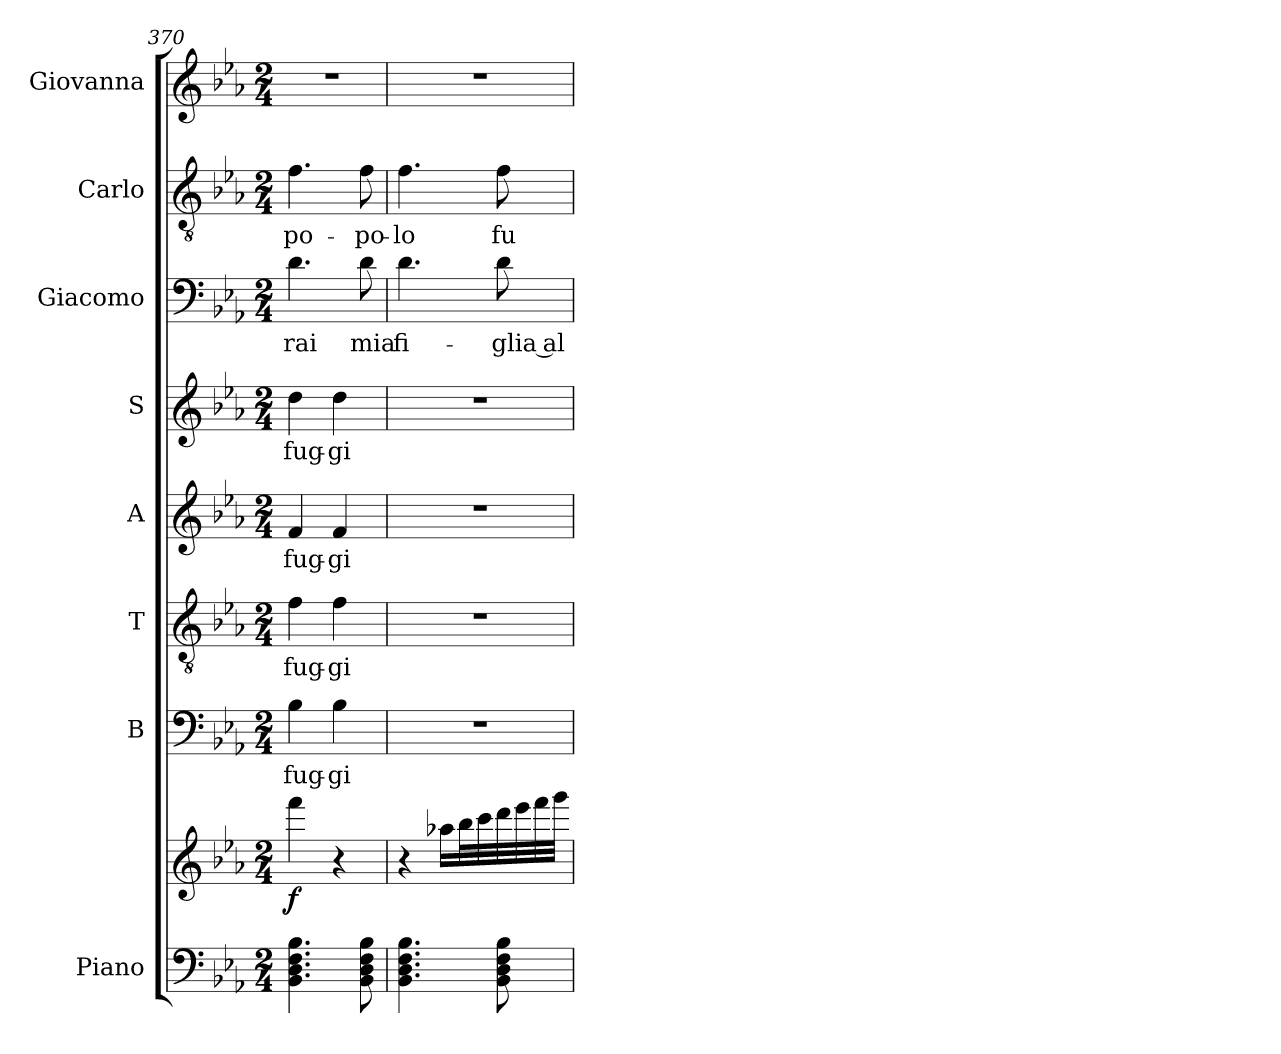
**kern	**kern	**dynam	**kern	**text	**kern	**text	**kern	**text	**kern	**text	**kern	**text	**kern	**text	**kern
*part8	*part8	*part8	*part7	*part7	*part6	*part6	*part5	*part5	*part4	*part4	*part3	*part3	*part2	*part2	*part1
*staff9	*staff8	*staff8/9	*staff7	*staff7	*staff6	*staff6	*staff5	*staff5	*staff4	*staff4	*staff3	*staff3	*staff2	*staff2	*staff1
*I"Piano	*	*	*I"B	*	*I"T	*	*I"A	*	*I"S	*	*I"Giacomo	*	*I"Carlo	*	*I"Giovanna
*I'Pno	*	*	*I'B	*	*I'T	*	*I'A	*	*I'S	*	*	*	*	*	*
*clefF4	*clefG2	*	*clefF4	*	*clefGv2	*	*clefG2	*	*clefG2	*	*clefF4	*	*clefGv2	*	*clefG2
*k[b-e-a-]	*k[b-e-a-]	*	*k[b-e-a-]	*	*k[b-e-a-]	*	*k[b-e-a-]	*	*k[b-e-a-]	*	*k[b-e-a-]	*	*k[b-e-a-]	*	*k[b-e-a-]
*M2/4	*M2/4	*	*M2/4	*	*M2/4	*	*M2/4	*	*M2/4	*	*M2/4	*	*M2/4	*	*M2/4
=370	=370	=370	=370	=370	=370	=370	=370	=370	=370	=370	=370	=370	=370	=370	=370
!	!	!LO:DY:b	!	!LO:LY:b	!	!LO:LY:b	!	!LO:LY:b	!	!LO:LY:b	!	!LO:LY:b	!	!LO:LY:b	!
4.BB-\ 4.D\ 4.F\ 4.B-\	4fff\	f	4B-\	fug-	4f\	fug-	4f/	fug-	4dd\	fug-	4.d\	-rai	4.f\	po-	2r
!	!	!	!	!LO:LY:b	!	!LO:LY:b	!	!LO:LY:b	!	!LO:LY:b	!	!	!	!	!
.	4r	.	4B-\	-gi	4f\	-gi	4f/	-gi	4dd\	-gi	.	.	.	.	.
!	!	!	!	!	!	!	!	!	!	!	!	!LO:LY:b	!	!LO:LY:b	!
8BB-\ 8D\ 8F\ 8B-\	.	.	.	.	.	.	.	.	.	.	8d\	mia	8f\	-po-	.
!!LO:PB:g=z
=371	=371	=371	=371	=371	=371	=371	=371	=371	=371	=371	=371	=371	=371	=371	=371
!	!	!	!	!	!	!	!	!	!	!	!	!LO:LY:b	!	!LO:LY:b	!
4.BB-\ 4.D\ 4.F\ 4.B-\	4r	.	2r	.	2r	.	2r	.	2r	.	4.d\	fi-	4.f\	-lo	2r
.	16aa-X\LL	.	.	.	.	.	.	.	.	.	.	.	.	.	.
.	32bb-\L	.	.	.	.	.	.	.	.	.	.	.	.	.	.
.	32ccc\	.	.	.	.	.	.	.	.	.	.	.	.	.	.
!	!	!	!	!	!	!	!	!	!	!	!	!LO:LY:b	!	!LO:LY:b	!
8BB-\ 8D\ 8F\ 8B-\	32ddd\	.	.	.	.	.	.	.	.	.	8d\	-glia al-	8f\	fu-	.
.	32eee-\	.	.	.	.	.	.	.	.	.	.	.	.	.	.
.	32fff\	.	.	.	.	.	.	.	.	.	.	.	.	.	.
.	32ggg\JJJ	.	.	.	.	.	.	.	.	.	.	.	.	.	.
=	=	=	=	=	=	=	=	=	=	=	=	=	=	=	=
*-	*-	*-	*-	*-	*-	*-	*-	*-	*-	*-	*-	*-	*-	*-	*-
